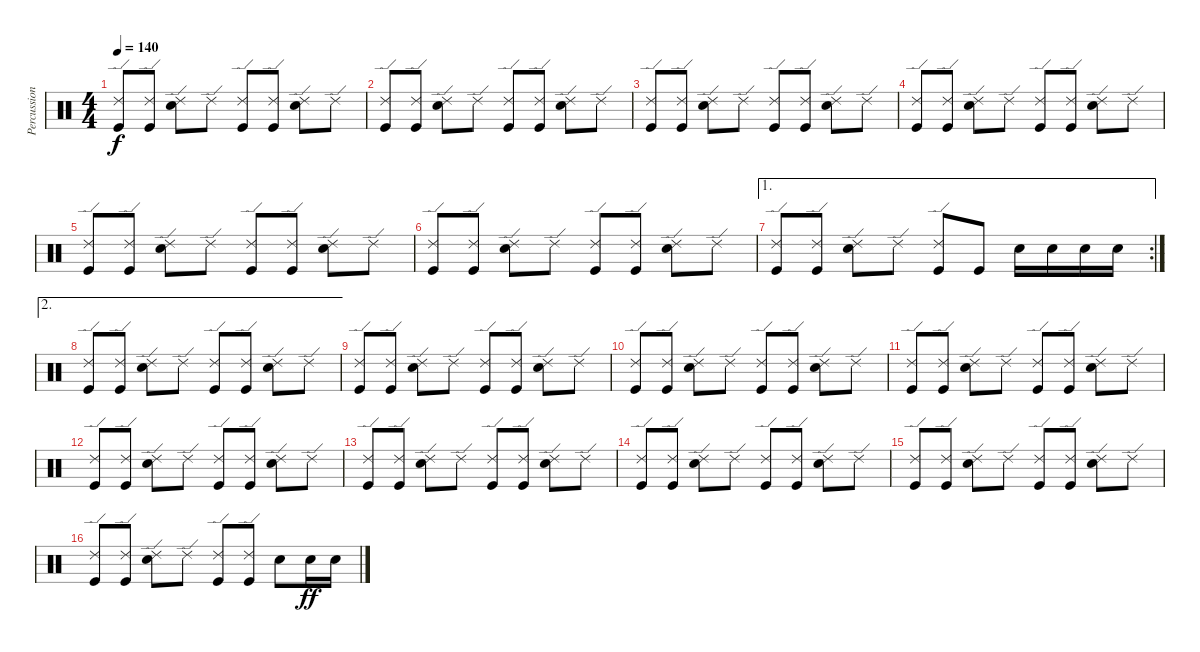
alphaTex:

\track ("Percussion" "Percussion") {instrument percussion}
\staff {score}
\articulation defaults
\ts (4 4)
\tempo 140
\clef neutral
\ks c
("Ride (edge) 2" "Kick (hit)").8{dy f} ("Ride (edge) 2" "Kick (hit)").8 ("Ride (edge) 2" "Snare (hit) 2").8 "Ride (edge) 2".8 ("Ride (edge) 2" "Kick (hit)").8 ("Ride (edge) 2" "Kick (hit)").8 ("Ride (edge) 2" "Snare (hit) 2").8 "Ride (edge) 2".8 |
("Ride (edge) 2" "Kick (hit)").8 ("Ride (edge) 2" "Kick (hit)").8 ("Ride (edge) 2" "Snare (hit) 2").8 "Ride (edge) 2".8 ("Ride (edge) 2" "Kick (hit)").8 ("Ride (edge) 2" "Kick (hit)").8 ("Ride (edge) 2" "Snare (hit) 2").8 "Ride (edge) 2".8 |
("Ride (edge) 2" "Kick (hit)").8 ("Ride (edge) 2" "Kick (hit)").8 ("Ride (edge) 2" "Snare (hit) 2").8 "Ride (edge) 2".8 ("Ride (edge) 2" "Kick (hit)").8 ("Ride (edge) 2" "Kick (hit)").8 ("Ride (edge) 2" "Snare (hit) 2").8 "Ride (edge) 2".8 |
("Ride (edge) 2" "Kick (hit)").8 ("Ride (edge) 2" "Kick (hit)").8 ("Ride (edge) 2" "Snare (hit) 2").8 "Ride (edge) 2".8 ("Ride (edge) 2" "Kick (hit)").8 ("Ride (edge) 2" "Kick (hit)").8 ("Ride (edge) 2" "Snare (hit) 2").8 "Ride (edge) 2".8 |
("Ride (edge) 2" "Kick (hit)").8 ("Ride (edge) 2" "Kick (hit)").8 ("Ride (edge) 2" "Snare (hit) 2").8 "Ride (edge) 2".8 ("Ride (edge) 2" "Kick (hit)").8 ("Ride (edge) 2" "Kick (hit)").8 ("Ride (edge) 2" "Snare (hit) 2").8 "Ride (edge) 2".8 |
("Ride (edge) 2" "Kick (hit)").8 ("Ride (edge) 2" "Kick (hit)").8 ("Ride (edge) 2" "Snare (hit) 2").8 "Ride (edge) 2".8 ("Ride (edge) 2" "Kick (hit)").8 ("Ride (edge) 2" "Kick (hit)").8 ("Ride (edge) 2" "Snare (hit) 2").8 "Ride (edge) 2".8 |
\ae 1
\rc 2
("Ride (edge) 2" "Kick (hit)").8 ("Ride (edge) 2" "Kick (hit)").8 ("Ride (edge) 2" "Snare (hit) 2").8 "Ride (edge) 2".8 ("Ride (edge) 2" "Kick (hit)").8 "Kick (hit)".8 "Snare (hit) 2".16 "Snare (hit) 2".16 "Snare (hit) 2".16 "Snare (hit) 2".16 |
\ae 2
("Ride (edge) 2" "Kick (hit)").8 ("Ride (edge) 2" "Kick (hit)").8 ("Ride (edge) 2" "Snare (hit) 2").8 "Ride (edge) 2".8 ("Ride (edge) 2" "Kick (hit)").8 ("Ride (edge) 2" "Kick (hit)").8 ("Ride (edge) 2" "Snare (hit) 2").8 "Ride (edge) 2".8 |
("Ride (edge) 2" "Kick (hit)").8 ("Ride (edge) 2" "Kick (hit)").8 ("Ride (edge) 2" "Snare (hit) 2").8 "Ride (edge) 2".8 ("Ride (edge) 2" "Kick (hit)").8 ("Ride (edge) 2" "Kick (hit)").8 ("Ride (edge) 2" "Snare (hit) 2").8 "Ride (edge) 2".8 |
("Ride (edge) 2" "Kick (hit)").8 ("Ride (edge) 2" "Kick (hit)").8 ("Ride (edge) 2" "Snare (hit) 2").8 "Ride (edge) 2".8 ("Ride (edge) 2" "Kick (hit)").8 ("Ride (edge) 2" "Kick (hit)").8 ("Ride (edge) 2" "Snare (hit) 2").8 "Ride (edge) 2".8 |
("Ride (edge) 2" "Kick (hit)").8 ("Ride (edge) 2" "Kick (hit)").8 ("Ride (edge) 2" "Snare (hit) 2").8 "Ride (edge) 2".8 ("Ride (edge) 2" "Kick (hit)").8 ("Ride (edge) 2" "Kick (hit)").8 ("Ride (edge) 2" "Snare (hit) 2").8 "Ride (edge) 2".8 |
("Ride (edge) 2" "Kick (hit)").8 ("Ride (edge) 2" "Kick (hit)").8 ("Ride (edge) 2" "Snare (hit) 2").8 "Ride (edge) 2".8 ("Ride (edge) 2" "Kick (hit)").8 ("Ride (edge) 2" "Kick (hit)").8 ("Ride (edge) 2" "Snare (hit) 2").8 "Ride (edge) 2".8 |
("Ride (edge) 2" "Kick (hit)").8 ("Ride (edge) 2" "Kick (hit)").8 ("Ride (edge) 2" "Snare (hit) 2").8 "Ride (edge) 2".8 ("Ride (edge) 2" "Kick (hit)").8 ("Ride (edge) 2" "Kick (hit)").8 ("Ride (edge) 2" "Snare (hit) 2").8 "Ride (edge) 2".8 |
("Ride (edge) 2" "Kick (hit)").8 ("Ride (edge) 2" "Kick (hit)").8 ("Ride (edge) 2" "Snare (hit) 2").8 "Ride (edge) 2".8 ("Ride (edge) 2" "Kick (hit)").8 ("Ride (edge) 2" "Kick (hit)").8 ("Ride (edge) 2" "Snare (hit) 2").8 "Ride (edge) 2".8 |
("Ride (edge) 2" "Kick (hit)").8 ("Ride (edge) 2" "Kick (hit)").8 ("Ride (edge) 2" "Snare (hit) 2").8 "Ride (edge) 2".8 ("Ride (edge) 2" "Kick (hit)").8 ("Ride (edge) 2" "Kick (hit)").8 ("Ride (edge) 2" "Snare (hit) 2").8 "Ride (edge) 2".8 |
("Ride (edge) 2" "Kick (hit)").8 ("Ride (edge) 2" "Kick (hit)").8 ("Ride (edge) 2" "Snare (hit) 2").8 "Ride (edge) 2".8 ("Ride (edge) 2" "Kick (hit)").8 ("Ride (edge) 2" "Kick (hit)").8 "Snare (hit) 2".8 "Snare (hit) 2".16{dy ff} "Snare (hit) 2".16
